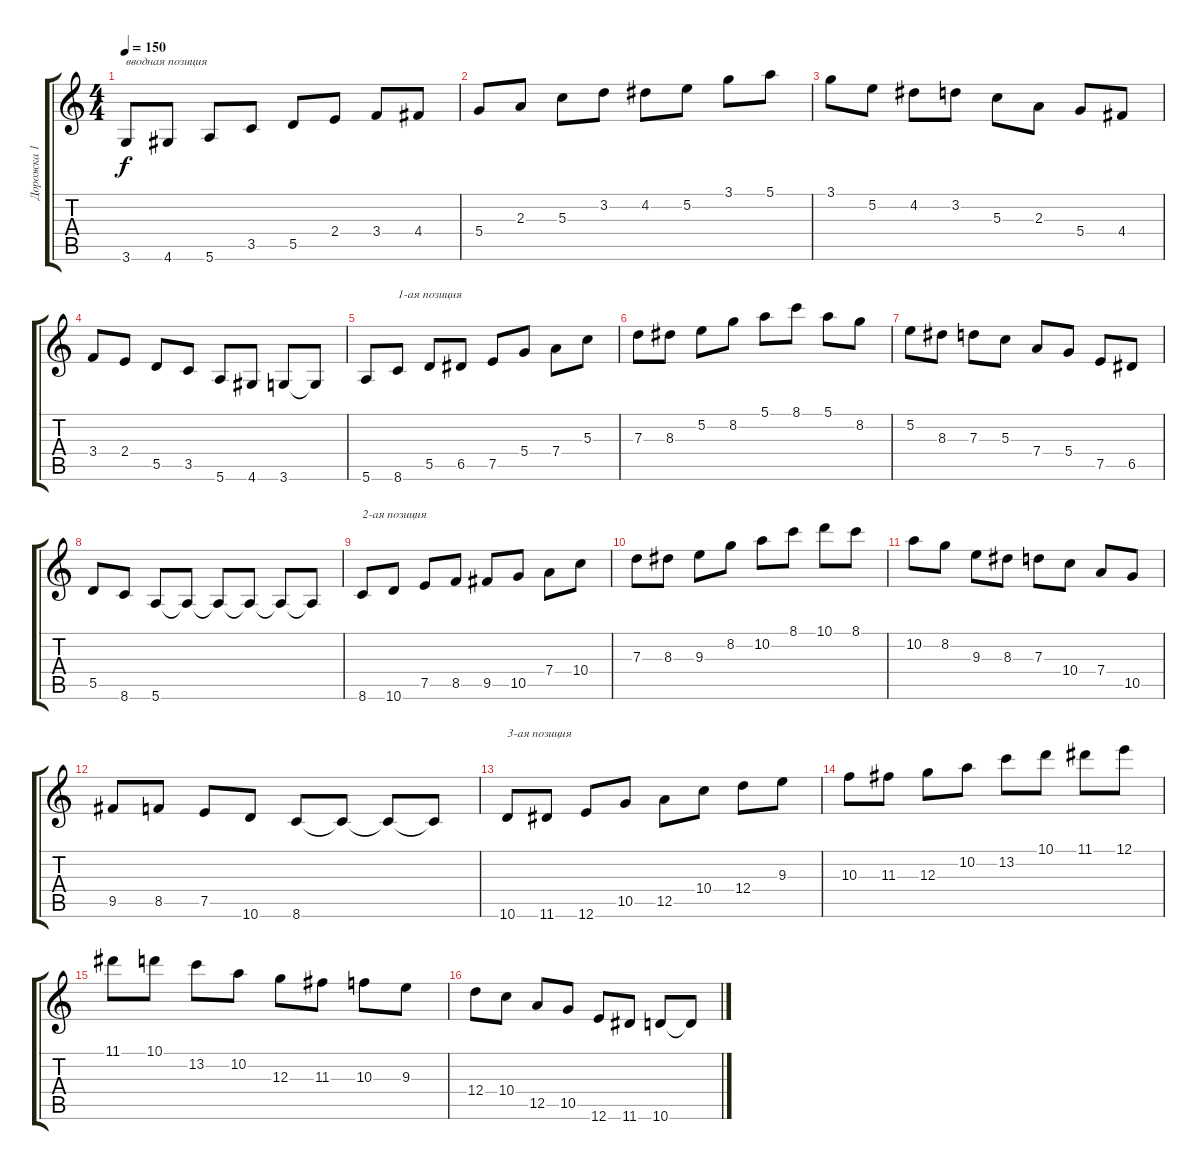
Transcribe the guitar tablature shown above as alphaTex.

\track ("Дорожка 1" "Дорожка 1") {instrument distortionguitar}
\staff {score tabs}
\tuning (E4 B3 G3 D3 A2 E2) {hide}
\ts (4 4)
\tempo 150
\clef g2
\ks c
3.6.8{txt "вводная позиция" dy f instrument distortionguitar} 4.6.8 5.6.8 3.5.8 5.5.8 2.4.8 3.4.8 4.4.8 |
5.4.8 2.3.8 5.3.8 3.2.8 4.2.8 5.2.8 3.1.8 5.1.8 |
3.1.8 5.2.8 4.2.8 3.2.8 5.3.8 2.3.8 5.4.8 4.4.8 |
3.4.8 2.4.8 5.5.8 3.5.8 5.6.8 4.6.8 3.6.8 3.6{t}.8 |
5.6.8 8.6.8{txt "1-ая позиция"} 5.5.8 6.5.8 7.5.8 5.4.8 7.4.8 5.3.8 |
7.3.8 8.3.8 5.2.8 8.2.8 5.1.8 8.1.8 5.1.8 8.2.8 |
5.2.8 8.3.8 7.3.8 5.3.8 7.4.8 5.4.8 7.5.8 6.5.8 |
5.5.8 8.6.8 5.6.8 5.6{t}.8 5.6{t}.8 5.6{t}.8 5.6{t}.8 5.6{t}.8 |
8.6.8{txt "2-ая позиция"} 10.6.8 7.5.8 8.5.8 9.5.8 10.5.8 7.4.8 10.4.8 |
7.3.8 8.3.8 9.3.8 8.2.8 10.2.8 8.1.8 10.1.8 8.1.8 |
10.2.8 8.2.8 9.3.8 8.3.8 7.3.8 10.4.8 7.4.8 10.5.8 |
9.5.8 8.5.8 7.5.8 10.6.8 8.6.8 8.6{t}.8 8.6{t}.8 8.6{t}.8 |
10.6.8{txt "3-ая позиция"} 11.6.8 12.6.8 10.5.8 12.5.8 10.4.8 12.4.8 9.3.8 |
10.3.8 11.3.8 12.3.8 10.2.8 13.2.8 10.1.8 11.1.8 12.1.8 |
11.1.8 10.1.8 13.2.8 10.2.8 12.3.8 11.3.8 10.3.8 9.3.8 |
12.4.8 10.4.8 12.5.8 10.5.8 12.6.8 11.6.8 10.6.8 10.6{t}.8
